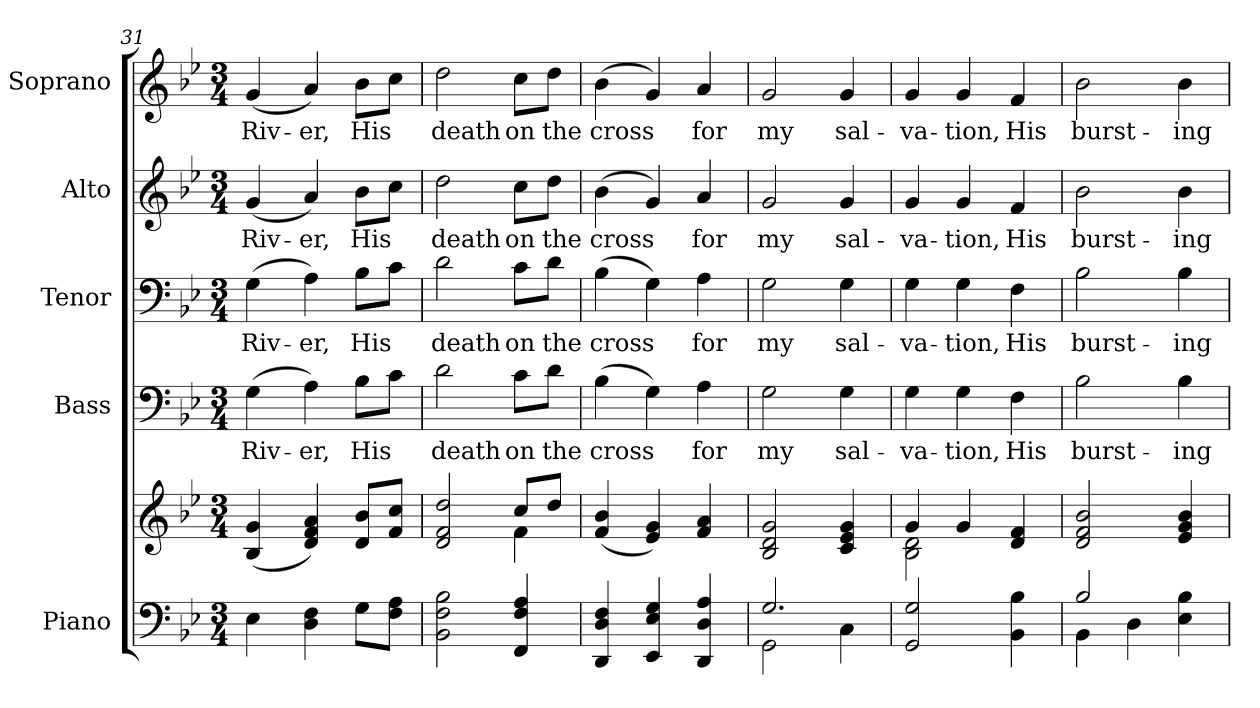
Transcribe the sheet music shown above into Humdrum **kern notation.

**kern	**kern	**kern	**text	**kern	**text	**kern	**text	**kern	**text
*part5	*part5	*part4	*part4	*part3	*part3	*part2	*part2	*part1	*part1
*staff6	*staff5	*staff4	*staff4	*staff3	*staff3	*staff2	*staff2	*staff1	*staff1
*I"Piano	*	*I"Bass	*	*I"Tenor	*	*I"Alto	*	*I"Soprano	*
*I'Pno.	*	*I'B.	*	*I'T.	*	*I'A.	*	*I'S.	*
*clefF4	*clefG2	*clefF4	*	*clefF4	*	*clefG2	*	*clefG2	*
*k[b-e-]	*k[b-e-]	*k[b-e-]	*	*k[b-e-]	*	*k[b-e-]	*	*k[b-e-]	*
*g:	*g:	*g:	*	*g:	*	*g:	*	*g:	*
*M3/4	*M3/4	*M3/4	*	*M3/4	*	*M3/4	*	*M3/4	*
=31	=31	=31	=31	=31	=31	=31	=31	=31	=31
!	!	!	!LO:LY:b:color=#000000	!	!	!	!	!	!
!	!	!	!	!	!LO:LY:b:color=#000000	!	!	!	!
!	!	!	!	!	!	!	!LO:LY:b:color=#000000	!	!
!	!	!	!	!	!	!	!	!	!LO:LY:b:color=#000000
4E-i\	(4B-i/ 4gi	(4Gi\	Riv-	(4Gi\	Riv-	(4gi/	Riv-	(4gi/	Riv-
!	!	!	!LO:LY:b:color=#000000	!	!	!	!	!	!
!	!	!	!	!	!LO:LY:b:color=#000000	!	!	!	!
!	!	!	!	!	!	!	!LO:LY:b:color=#000000	!	!
!	!	!	!	!	!	!	!	!	!LO:LY:b:color=#000000
4Di\ 4Fi	4di/ 4fi 4ai)	4Ai\)	-er,	4Ai\)	-er,	4ai/)	-er,	4ai/)	-er,
!	!	!	!LO:LY:b:color=#000000	!	!	!	!	!	!
!	!	!	!	!	!LO:LY:b:color=#000000	!	!	!	!
!	!	!	!	!	!	!	!LO:LY:b:color=#000000	!	!
!	!	!	!	!	!	!	!	!	!LO:LY:b:color=#000000
8Gi\L	8di/ 8b-iL	8B-i\L	His	8B-i\L	His	8b-i\L	His	8b-i\L	His
8Fi\ 8AiJ	8fi/ 8cciJ	8ci\J	.	8ci\J	.	8cci\J	.	8cci\J	.
=32	=32	=32	=32	=32	=32	=32	=32	=32	=32
*	*^	*	*	*	*	*	*	*	*
!	!	!	!	!LO:LY:b:color=#000000	!	!	!	!	!	!
!	!	!	!	!	!	!LO:LY:b:color=#000000	!	!	!	!
!	!	!	!	!	!	!	!	!LO:LY:b:color=#000000	!	!
!	!	!	!	!	!	!	!	!	!	!LO:LY:b:color=#000000
2BB-i\ 2Fi 2B-i	2di/ 2fi 2ddi	2ryy	2di\	death	2di\	death	2ddi\	death	2ddi\	death
!	!	!	!	!LO:LY:b:color=#000000	!	!	!	!	!	!
!	!	!	!	!	!	!LO:LY:b:color=#000000	!	!	!	!
!	!	!	!	!	!	!	!	!LO:LY:b:color=#000000	!	!
!	!	!	!	!	!	!	!	!	!	!LO:LY:b:color=#000000
4FFi/ 4Fi 4Ai	8cci/L	4fi\	8ci\L	on	8ci\L	on	8cci\L	on	8cci\L	on
!	!	!	!	!LO:LY:b:color=#000000	!	!	!	!	!	!
!	!	!	!	!	!	!LO:LY:b:color=#000000	!	!	!	!
!	!	!	!	!	!	!	!	!LO:LY:b:color=#000000	!	!
!	!	!	!	!	!	!	!	!	!	!LO:LY:b:color=#000000
.	8ddi/J	.	8di\J	the	8di\J	the	8ddi\J	the	8ddi\J	the
*	*v	*v	*	*	*	*	*	*	*	*
=33	=33	=33	=33	=33	=33	=33	=33	=33	=33
!	!	!	!LO:LY:b:color=#000000	!	!	!	!	!	!
!	!	!	!	!	!LO:LY:b:color=#000000	!	!	!	!
!	!	!	!	!	!	!	!LO:LY:b:color=#000000	!	!
!	!	!	!	!	!	!	!	!	!LO:LY:b:color=#000000
4DDi/ 4Di 4Fi	(4fi/ 4b-i	(4B-i\	cross	(4B-i\	cross	(4b-i\	cross	(4b-i\	cross
4EE-i/ 4E-i 4Gi	4e-i/ 4gi)	4Gi\)	.	4Gi\)	.	4gi/)	.	4gi/)	.
!	!	!	!LO:LY:b:color=#000000	!	!	!	!	!	!
!	!	!	!	!	!LO:LY:b:color=#000000	!	!	!	!
!	!	!	!	!	!	!	!LO:LY:b:color=#000000	!	!
!	!	!	!	!	!	!	!	!	!LO:LY:b:color=#000000
4DDi/ 4Di 4Ai	4fi/ 4ai	4Ai\	for	4Ai\	for	4ai/	for	4ai/	for
=34	=34	=34	=34	=34	=34	=34	=34	=34	=34
*^	*	*	*	*	*	*	*	*	*
!	!	!	!	!LO:LY:b:color=#000000	!	!	!	!	!	!
!	!	!	!	!	!	!LO:LY:b:color=#000000	!	!	!	!
!	!	!	!	!	!	!	!	!LO:LY:b:color=#000000	!	!
!	!	!	!	!	!	!	!	!	!	!LO:LY:b:color=#000000
2.Gi/	2GGi\	2B-i/ 2di 2gi	2Gi\	my	2Gi\	my	2gi/	my	2gi/	my
!	!	!	!	!LO:LY:b:color=#000000	!	!	!	!	!	!
!	!	!	!	!	!	!LO:LY:b:color=#000000	!	!	!	!
!	!	!	!	!	!	!	!	!LO:LY:b:color=#000000	!	!
!	!	!	!	!	!	!	!	!	!	!LO:LY:b:color=#000000
.	4Ci\	4ci/ 4e-i 4gi	4Gi\	sal-	4Gi\	sal-	4gi/	sal-	4gi/	sal-
*v	*v	*	*	*	*	*	*	*	*	*
!!LO:PB:g=z
=35	=35	=35	=35	=35	=35	=35	=35	=35	=35
*	*^	*	*	*	*	*	*	*	*
*^	*	*	*	*	*	*	*	*	*	*
!	!	!	!	!	!LO:LY:b:color=#000000	!	!	!	!	!	!
*v	*v	*	*	*	*	*	*	*	*	*	*
*^	*	*	*	*	*	*	*	*	*	*
!	!	!	!	!	!	!	!LO:LY:b:color=#000000	!	!	!	!
*v	*v	*	*	*	*	*	*	*	*	*	*
*^	*	*	*	*	*	*	*	*	*	*
!	!	!	!	!	!	!	!	!	!LO:LY:b:color=#000000	!	!
*v	*v	*	*	*	*	*	*	*	*	*	*
*^	*	*	*	*	*	*	*	*	*	*
!	!	!	!	!	!	!	!	!	!	!	!LO:LY:b:color=#000000
*v	*v	*	*	*	*	*	*	*	*	*	*
2GGi/ 2Gi	4gi/	2B-i\ 2di	4Gi\	-va-	4Gi\	-va-	4gi/	-va-	4gi/	-va-
!	!	!	!	!LO:LY:b:color=#000000	!	!	!	!	!	!
!	!	!	!	!	!	!LO:LY:b:color=#000000	!	!	!	!
!	!	!	!	!	!	!	!	!LO:LY:b:color=#000000	!	!
!	!	!	!	!	!	!	!	!	!	!LO:LY:b:color=#000000
.	4gi/	.	4Gi\	-tion,	4Gi\	-tion,	4gi/	-tion,	4gi/	-tion,
!	!	!	!	!LO:LY:b:color=#000000	!	!	!	!	!	!
!	!	!	!	!	!	!LO:LY:b:color=#000000	!	!	!	!
!	!	!	!	!	!	!	!	!LO:LY:b:color=#000000	!	!
!	!	!	!	!	!	!	!	!	!	!LO:LY:b:color=#000000
4BB-i\ 4B-i	4di/ 4fi	4ryy	4Fi\	His	4Fi\	His	4fi/	His	4fi/	His
*	*v	*v	*	*	*	*	*	*	*	*
=36	=36	=36	=36	=36	=36	=36	=36	=36	=36
*^	*	*	*	*	*	*	*	*	*
*	*	*^	*	*	*	*	*	*	*	*
!	!	!	!	!	!LO:LY:b:color=#000000	!	!	!	!	!	!
*	*	*v	*v	*	*	*	*	*	*	*	*
*	*	*^	*	*	*	*	*	*	*	*
!	!	!	!	!	!	!	!LO:LY:b:color=#000000	!	!	!	!
*	*	*v	*v	*	*	*	*	*	*	*	*
*	*	*^	*	*	*	*	*	*	*	*
!	!	!	!	!	!	!	!	!	!LO:LY:b:color=#000000	!	!
*	*	*v	*v	*	*	*	*	*	*	*	*
*	*	*^	*	*	*	*	*	*	*	*
!	!	!	!	!	!	!	!	!	!	!	!LO:LY:b:color=#000000
*	*	*v	*v	*	*	*	*	*	*	*	*
2B-i/	4BB-i\	2di/ 2fi 2b-i	2B-i\	burst-	2B-i\	burst-	2b-i\	burst-	2b-i\	burst-
.	4Di\	.	.	.	.	.	.	.	.	.
!	!	!	!	!LO:LY:b:color=#000000	!	!	!	!	!	!
!	!	!	!	!	!	!LO:LY:b:color=#000000	!	!	!	!
!	!	!	!	!	!	!	!	!LO:LY:b:color=#000000	!	!
!	!	!	!	!	!	!	!	!	!	!LO:LY:b:color=#000000
4E-i\ 4B-i	4ryy	4e-i/ 4gi 4b-i	4B-i\	-ing	4B-i\	-ing	4b-i\	-ing	4b-i\	-ing
*v	*v	*	*	*	*	*	*	*	*	*
=	=	=	=	=	=	=	=	=	=
*-	*-	*-	*-	*-	*-	*-	*-	*-	*-
